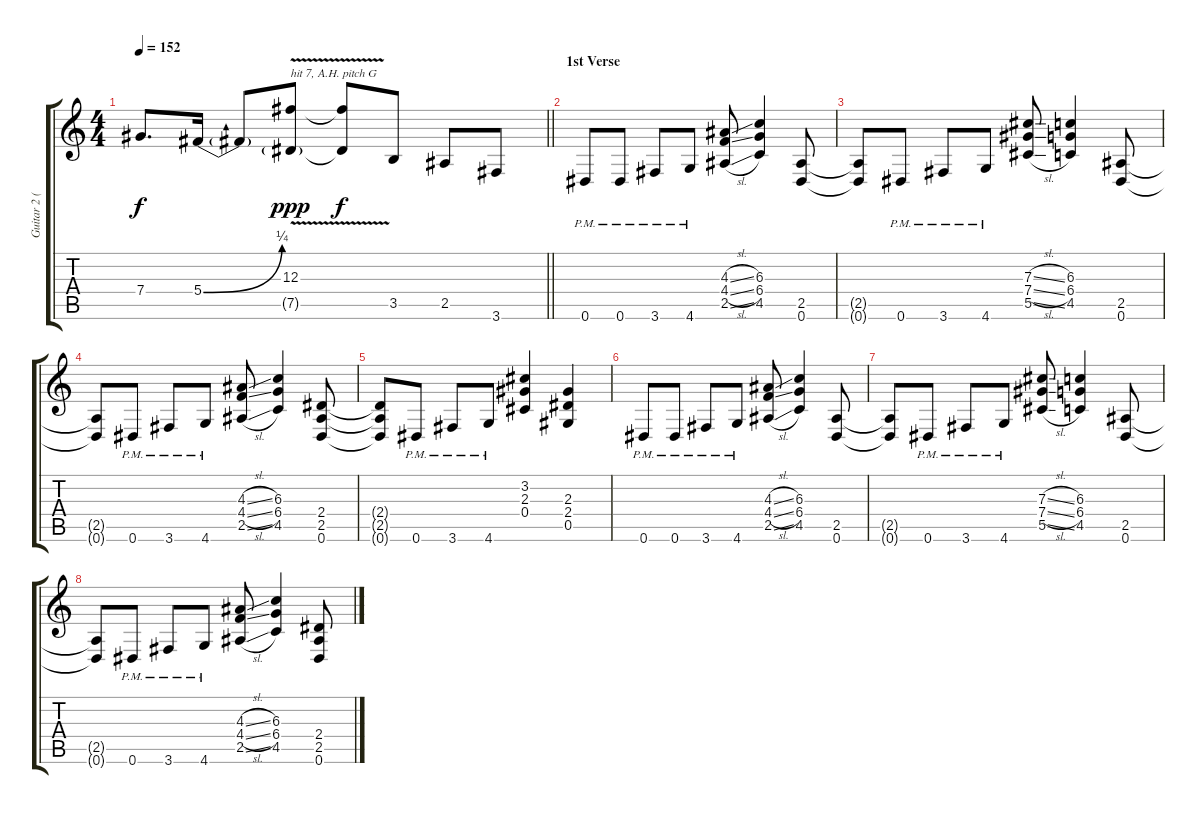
\track ("Guitar 2 (Izzy)" "Guitar 2 (") {instrument distortionguitar}
\staff {score tabs}
\tuning (Eb4 Bb3 Gb3 Db3 Ab2 Eb2) {hide}
\ts (4 4)
\tempo 152
\clef g2
\barLineRight lightlight
\ks c
7.4.8{d dy f} 5.4{be (bend 0 0 60 1)}.16 5.4{t}.8 (12.3 7.5{v g}).8{txt "hit 7, A.H. pitch G" dy ppp} (12.3{t} 7.5{t}).8{dy f} 3.5.8 2.5.8 3.6.8 |
\section ("" "1st Verse")
0.6{pm}.8 0.6{pm}.8 3.6{pm}.8 4.6{pm}.8 (4.3{sl} 4.4{sl} 2.5{sl}).8 (6.3 6.4 4.5).4 (2.5 0.6).8 |
(2.5{t} 0.6{t}).8 0.6{pm}.8 3.6{pm}.8 4.6{pm}.8 (7.3{sl} 7.4{sl} 5.5{sl}).8 (6.3 6.4 4.5).4 (2.5 0.6).8 |
(2.5{t} 0.6{t}).8 0.6{pm}.8 3.6{pm}.8 4.6{pm}.8 (4.3{sl} 4.4{sl} 2.5{sl}).8 (6.3 6.4 4.5).4 (2.4 2.5 0.6).8 |
(2.4{t} 2.5{t} 0.6{t}).8 0.6{pm}.8 3.6{pm}.8 4.6{pm}.8 (3.2 2.3 0.4).4 (2.3 2.4 0.5).4 |
0.6{pm}.8 0.6{pm}.8 3.6{pm}.8 4.6{pm}.8 (4.3{sl} 4.4{sl} 2.5{sl}).8 (6.3 6.4 4.5).4 (2.5 0.6).8 |
(2.5{t} 0.6{t}).8 0.6{pm}.8 3.6{pm}.8 4.6{pm}.8 (7.3{sl} 7.4{sl} 5.5{sl}).8 (6.3 6.4 4.5).4 (2.5 0.6).8 |
(2.5{t} 0.6{t}).8 0.6{pm}.8 3.6{pm}.8 4.6{pm}.8 (4.3{sl} 4.4{sl} 2.5{sl}).8 (6.3 6.4 4.5).4 (2.4 2.5 0.6).8
